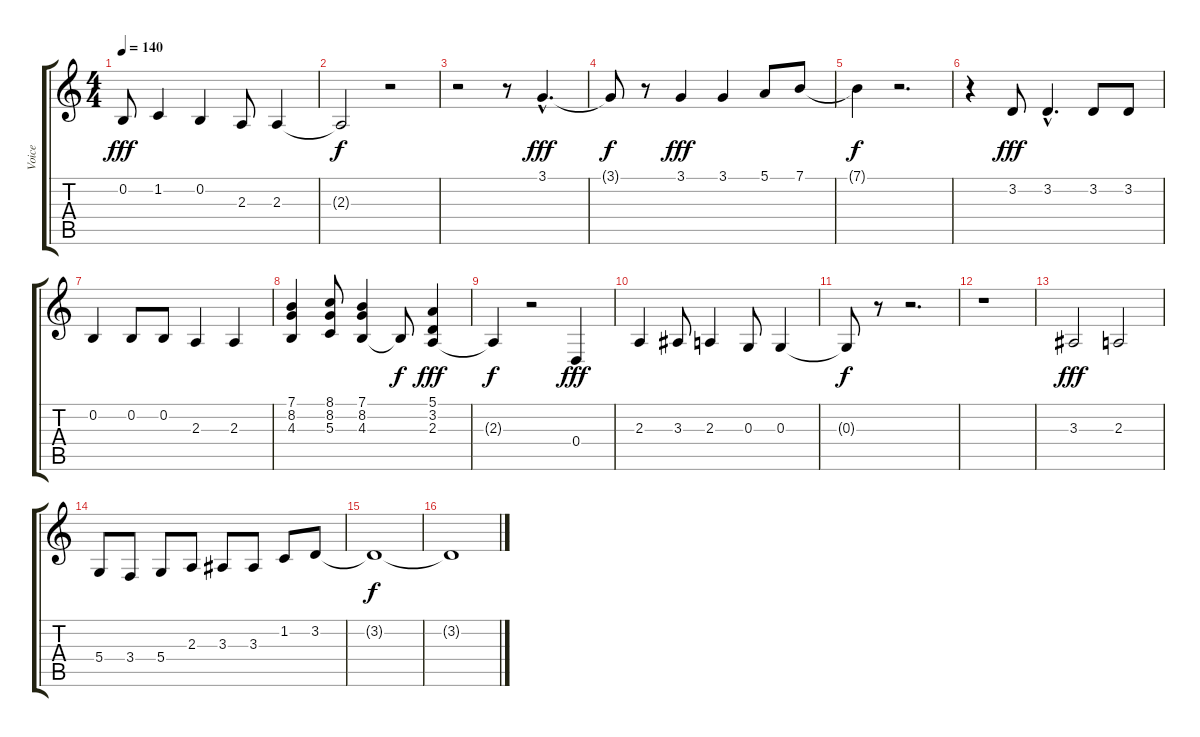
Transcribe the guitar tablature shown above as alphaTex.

\track ("Voice" "Voice") {instrument lead6voice}
\staff {score tabs}
\tuning (E4 B3 G3 D3 A2 E2) {hide}
\ts (4 4)
\tempo 140
\clef g2
\ks c
0.2.8{dy fff} 1.2.4 0.2.4 2.3.8 2.3.4 |
2.3{t}.2{dy f} r.2 |
r.2 r.8 3.1{hac}.4{d dy fff} |
3.1{t}.8{dy f} r.8 3.1.4{dy fff} 3.1.4 5.1.8 7.1.8 |
7.1{t}.4{dy f} r.2{d} |
r.4 3.2.8{dy fff} 3.2{hac}.4{d} 3.2.8 3.2.8 |
0.2.4 0.2.8 0.2.8 2.3.4 2.3.4 |
(7.1 8.2 4.3).4 (8.1 8.2 5.3).8 (7.1 8.2 4.3).4 4.3{t}.8{dy f} (5.1 3.2 2.3).4{dy fff} |
2.3{t}.4{dy f} r.2 0.4.4{dy fff} |
2.3.4 3.3.8 2.3.4 0.3.8 0.3.4 |
0.3{t}.8{dy f} r.8 r.2{d} |
r.1 |
3.3.2{dy fff} 2.3.2 |
5.4.8 3.4.8 5.4.8 2.3.8 3.3.8 3.3.8 1.2.8 3.2.8 |
3.2{t}.1{dy f} |
3.2{t}.1
